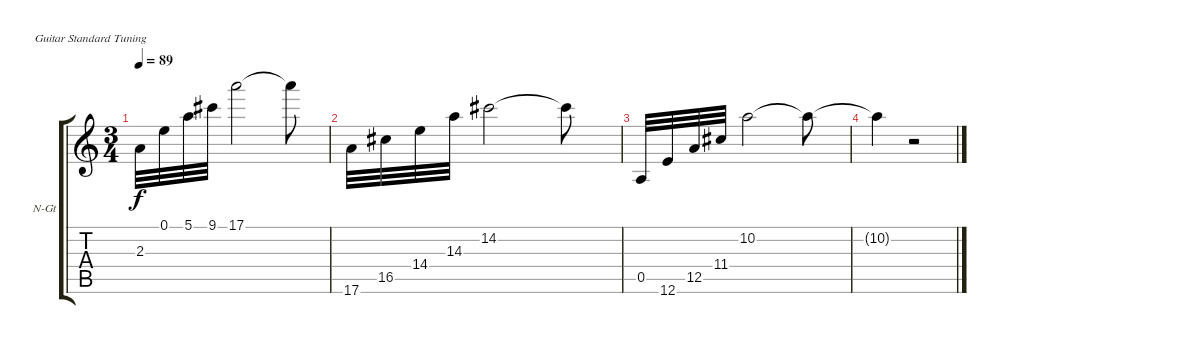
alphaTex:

\bracketExtendMode groupsimilarinstruments
\firstSystemTrackNameOrientation horizontal
\otherSystemsTrackNameOrientation horizontal
\track ("2nd guitar" "N-Gt") {instrument acousticguitarnylon}
\staff {score tabs}
\tuning (E4 B3 G3 D3 A2 E2)
\ts (3 4)
\tempo 89
\clef g2
\ks c
2.3.32{dy f} 0.1.32 5.1.32 9.1.32 17.1.2 17.1{t}.8 |
17.6.32 16.5.32 14.4.32 14.3.32 14.2.2 14.2{t}.8 |
0.5.32 12.6.32 12.5.32 11.4.32 10.2.2 10.2{t}.8 |
10.2{t}.4 r.2
